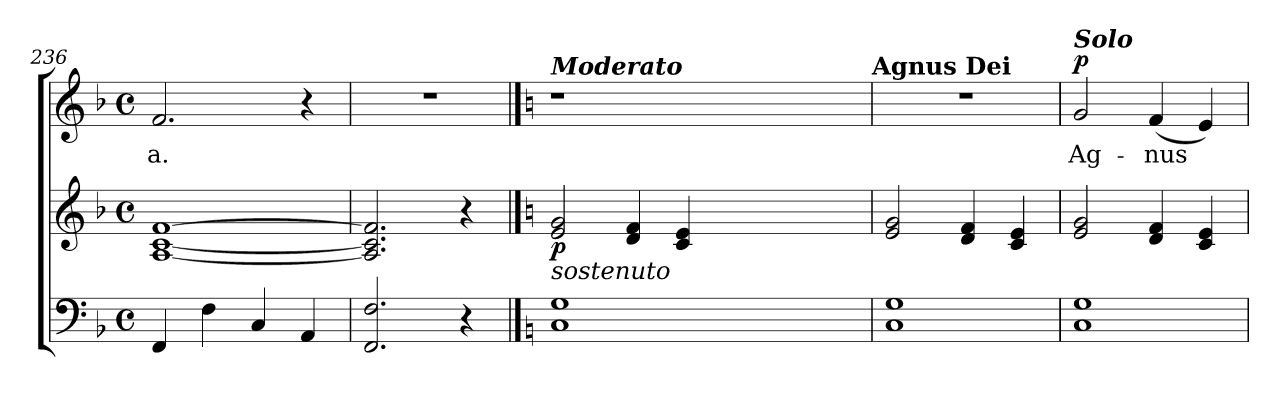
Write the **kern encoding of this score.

**kern	**kern	**dynam	**kern	**text	**dynam
*part2	*part2	*part2	*part1	*part1	*part1
*staff3	*staff2	*staff2/3	*staff1	*staff1	*staff1
*clefF4	*clefG2	*	*clefG2	*	*
*k[b-]	*k[b-]	*	*k[b-]	*	*
*F:	*F:	*	*F:	*	*
*M4/4	*M4/4	*	*M4/4	*	*
*met(c)	*met(c)	*	*met(c)	*	*
=236	=236	=236	=236	=236	=236
!	!	!	!	!LO:LY:b	!
4FF/	[1A [1c [1f	.	2.f/	-a.	.
4F\	.	.	.	.	.
4C/	.	.	.	.	.
4AA/	.	.	4r	.	.
=237	=237	=237	=237	=237	=237
2.FF/ 2.F/	2.A/] 2.c/] 2.f/]	.	1r	.	.
4r	4r	.	.	.	.
!!LO:LB:g=z
==238	==238	==238	==238	==238	==238
*k[]	*k[]	*	*k[]	*	*
*C:	*C:	*	*C:	*	*
!	!	!	!LO:TX:a:Bi:t=Moderato	!	!
!	!LO:TX:b:i:t=sostenuto	!	!	!	!
!	!	!LO:DY:b	!	!	!
1C 1G	2e/ 2g/	p	1r	.	.
.	4d/ 4f/	.	.	.	.
.	4c/ 4e/	.	.	.	.
1.ryy	1.ryy	.	1.ryy	.	.
!	!	!	!LO:TX:a:B:t=Agnus Dei	!	!
=239	=239	=239	=239	=239	=239
1C 1G	2e/ 2g/	.	1r	.	.
.	4d/ 4f/	.	.	.	.
.	4c/ 4e/	.	.	.	.
=240	=240	=240	=240	=240	=240
!	!	!	!LO:TX:a:Bi:t=Solo	!	!
!	!	!	!	!LO:LY:b	!LO:DY:a
1C 1G	2e/ 2g/	.	2g/	Ag-	p
!	!	!	!	!LO:LY:b	!
.	4d/ 4f/	.	(<4f/	-nus	.
.	4c/ 4e/	.	4e/)	.	.
=	=	=	=	=	=
*-	*-	*-	*-	*-	*-
